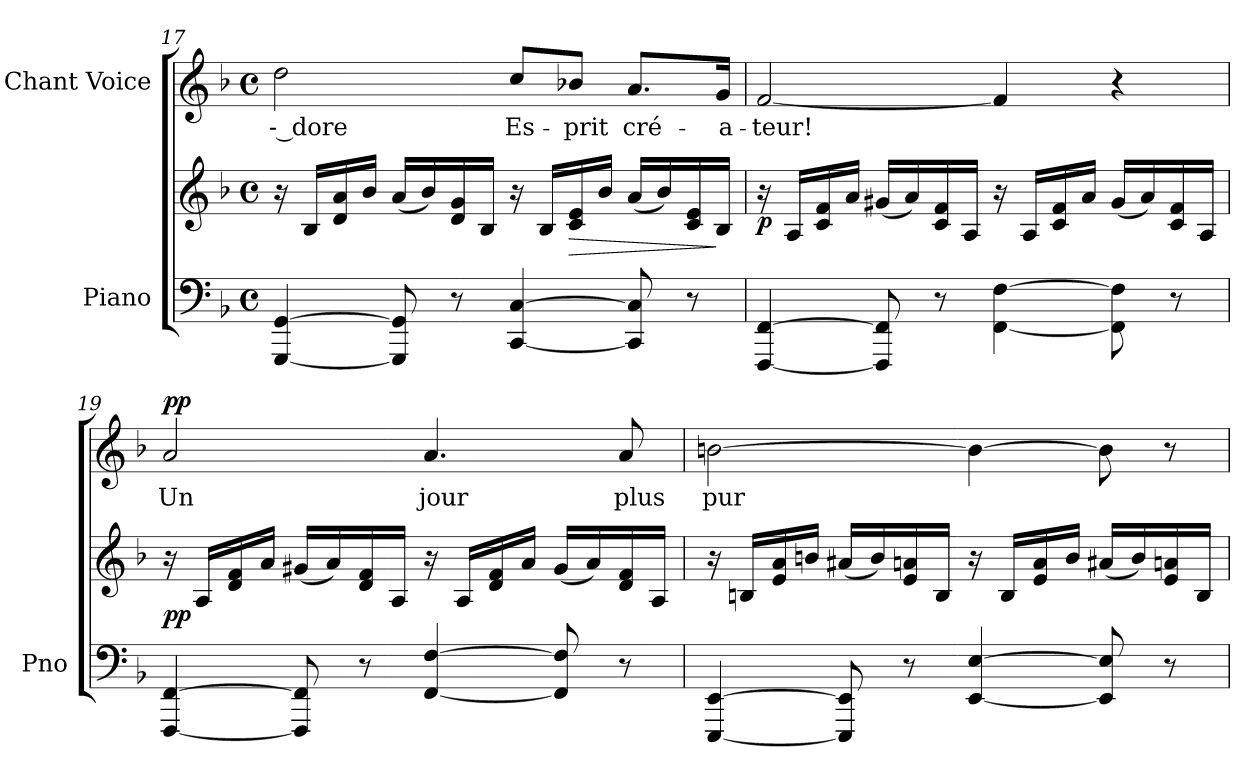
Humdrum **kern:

**kern	**kern	**dynam	**kern	**text	**dynam
*part2	*part2	*part2	*part1	*part1	*part1
*staff3	*staff2	*staff2/3	*staff1	*staff1	*staff1
*I"Piano	*	*	*I"Chant Voice	*	*
*I'Pno	*	*	*	*	*
!!LO:PB:g=z
*clefF4	*clefG2	*	*clefG2	*	*
*k[b-]	*k[b-]	*	*k[b-]	*	*
*M4/4	*M4/4	*	*M4/4	*	*
*met(c)	*met(c)	*	*met(c)	*	*
=17	=17	=17	=17	=17	=17
!	!	!	!	!LO:LY:b	!
[4GGG/ [4GG/	16r	.	2dd\	-- dore	.
.	16B-/LL	.	.	.	.
.	16d/ 16a/	.	.	.	.
.	16b-/JJ	.	.	.	.
8GGG/] 8GG/]	(16a/LL	.	.	.	.
.	16b-/)	.	.	.	.
8r	16d/ 16g/	.	.	.	.
.	16B-/JJ	.	.	.	.
!	!	!	!	!LO:LY:b	!
[4CC/ [4C/	16r	.	8cc/L	Es-	.
.	16B-/LL	.	.	.	.
!	!	!LO:HP:b	!	!LO:LY:b	!
.	16c/ 16e/	>	8b-X/J	-prit	.
.	16b-/JJ	.	.	.	.
!	!	!	!	!LO:LY:b	!
8CC/] 8C/]	(16a/LL	.	8.a/L	cré-	.
.	16b-/)	.	.	.	.
8r	16c/ 16e/	.	.	.	.
!	!	!	!	!LO:LY:b	!
.	16B-/JJ	]	16g/Jk	-a-	.
!!LO:LB:g=z
=18	=18	=18	=18	=18	=18
!	!	!LO:DY:b	!	!LO:LY:b	!
[4FFF/ [4FF/	16r	p	[2f/	-teur!	.
.	16A/LL	.	.	.	.
.	16c/ 16f/	.	.	.	.
.	16a/JJ	.	.	.	.
8FFF/] 8FF/]	(16g#X/LL	.	.	.	.
.	16a/)	.	.	.	.
8r	16c/ 16f/	.	.	.	.
.	16A/JJ	.	.	.	.
[4FF\ [4F\	16r	.	4f/]	.	.
.	16A/LL	.	.	.	.
.	16c/ 16f/	.	.	.	.
.	16a/JJ	.	.	.	.
8FF\] 8F\]	(16g#/LL	.	4r	.	.
.	16a/)	.	.	.	.
8r	16c/ 16f/	.	.	.	.
.	16A/JJ	.	.	.	.
!!LO:LB:g=z
=19	=19	=19	=19	=19	=19
!	!	!LO:DY:b	!	!LO:LY:b	!LO:DY:a
[4FFF/ [4FF/	16r	pp	2a/	Un	pp
.	16A/LL	.	.	.	.
.	16d/ 16f/	.	.	.	.
.	16a/JJ	.	.	.	.
8FFF/] 8FF/]	(16g#X/LL	.	.	.	.
.	16a/)	.	.	.	.
8r	16d/ 16f/	.	.	.	.
.	16A/JJ	.	.	.	.
!	!	!	!	!LO:LY:b	!
[4FF/ [4F/	16r	.	4.a/	jour	.
.	16A/LL	.	.	.	.
.	16d/ 16f/	.	.	.	.
.	16a/JJ	.	.	.	.
8FF/] 8F/]	(16g#/LL	.	.	.	.
.	16a/)	.	.	.	.
!	!	!	!	!LO:LY:b	!
8r	16d/ 16f/	.	8a/	plus	.
.	16A/JJ	.	.	.	.
!!LO:LB:g=z
=20	=20	=20	=20	=20	=20
!	!	!	!	!LO:LY:b	!
[4EEE/ [4EE/	16r	.	[2bn\	pur	.
.	16Bn/LL	.	.	.	.
.	16e/ 16a/	.	.	.	.
.	16bn/JJ	.	.	.	.
8EEE/] 8EE/]	(16a#X/LL	.	.	.	.
.	16b/)	.	.	.	.
8r	16e/ 16an/	.	.	.	.
.	16B/JJ	.	.	.	.
[4EE/ [4E/	16r	.	4b\_	.	.
.	16B/LL	.	.	.	.
.	16e/ 16a/	.	.	.	.
.	16b/JJ	.	.	.	.
8EE/] 8E/]	(16a#X/LL	.	8b\]	.	.
.	16b/)	.	.	.	.
8r	16e/ 16an/	.	8r	.	.
.	16B/JJ	.	.	.	.
=	=	=	=	=	=
*-	*-	*-	*-	*-	*-
